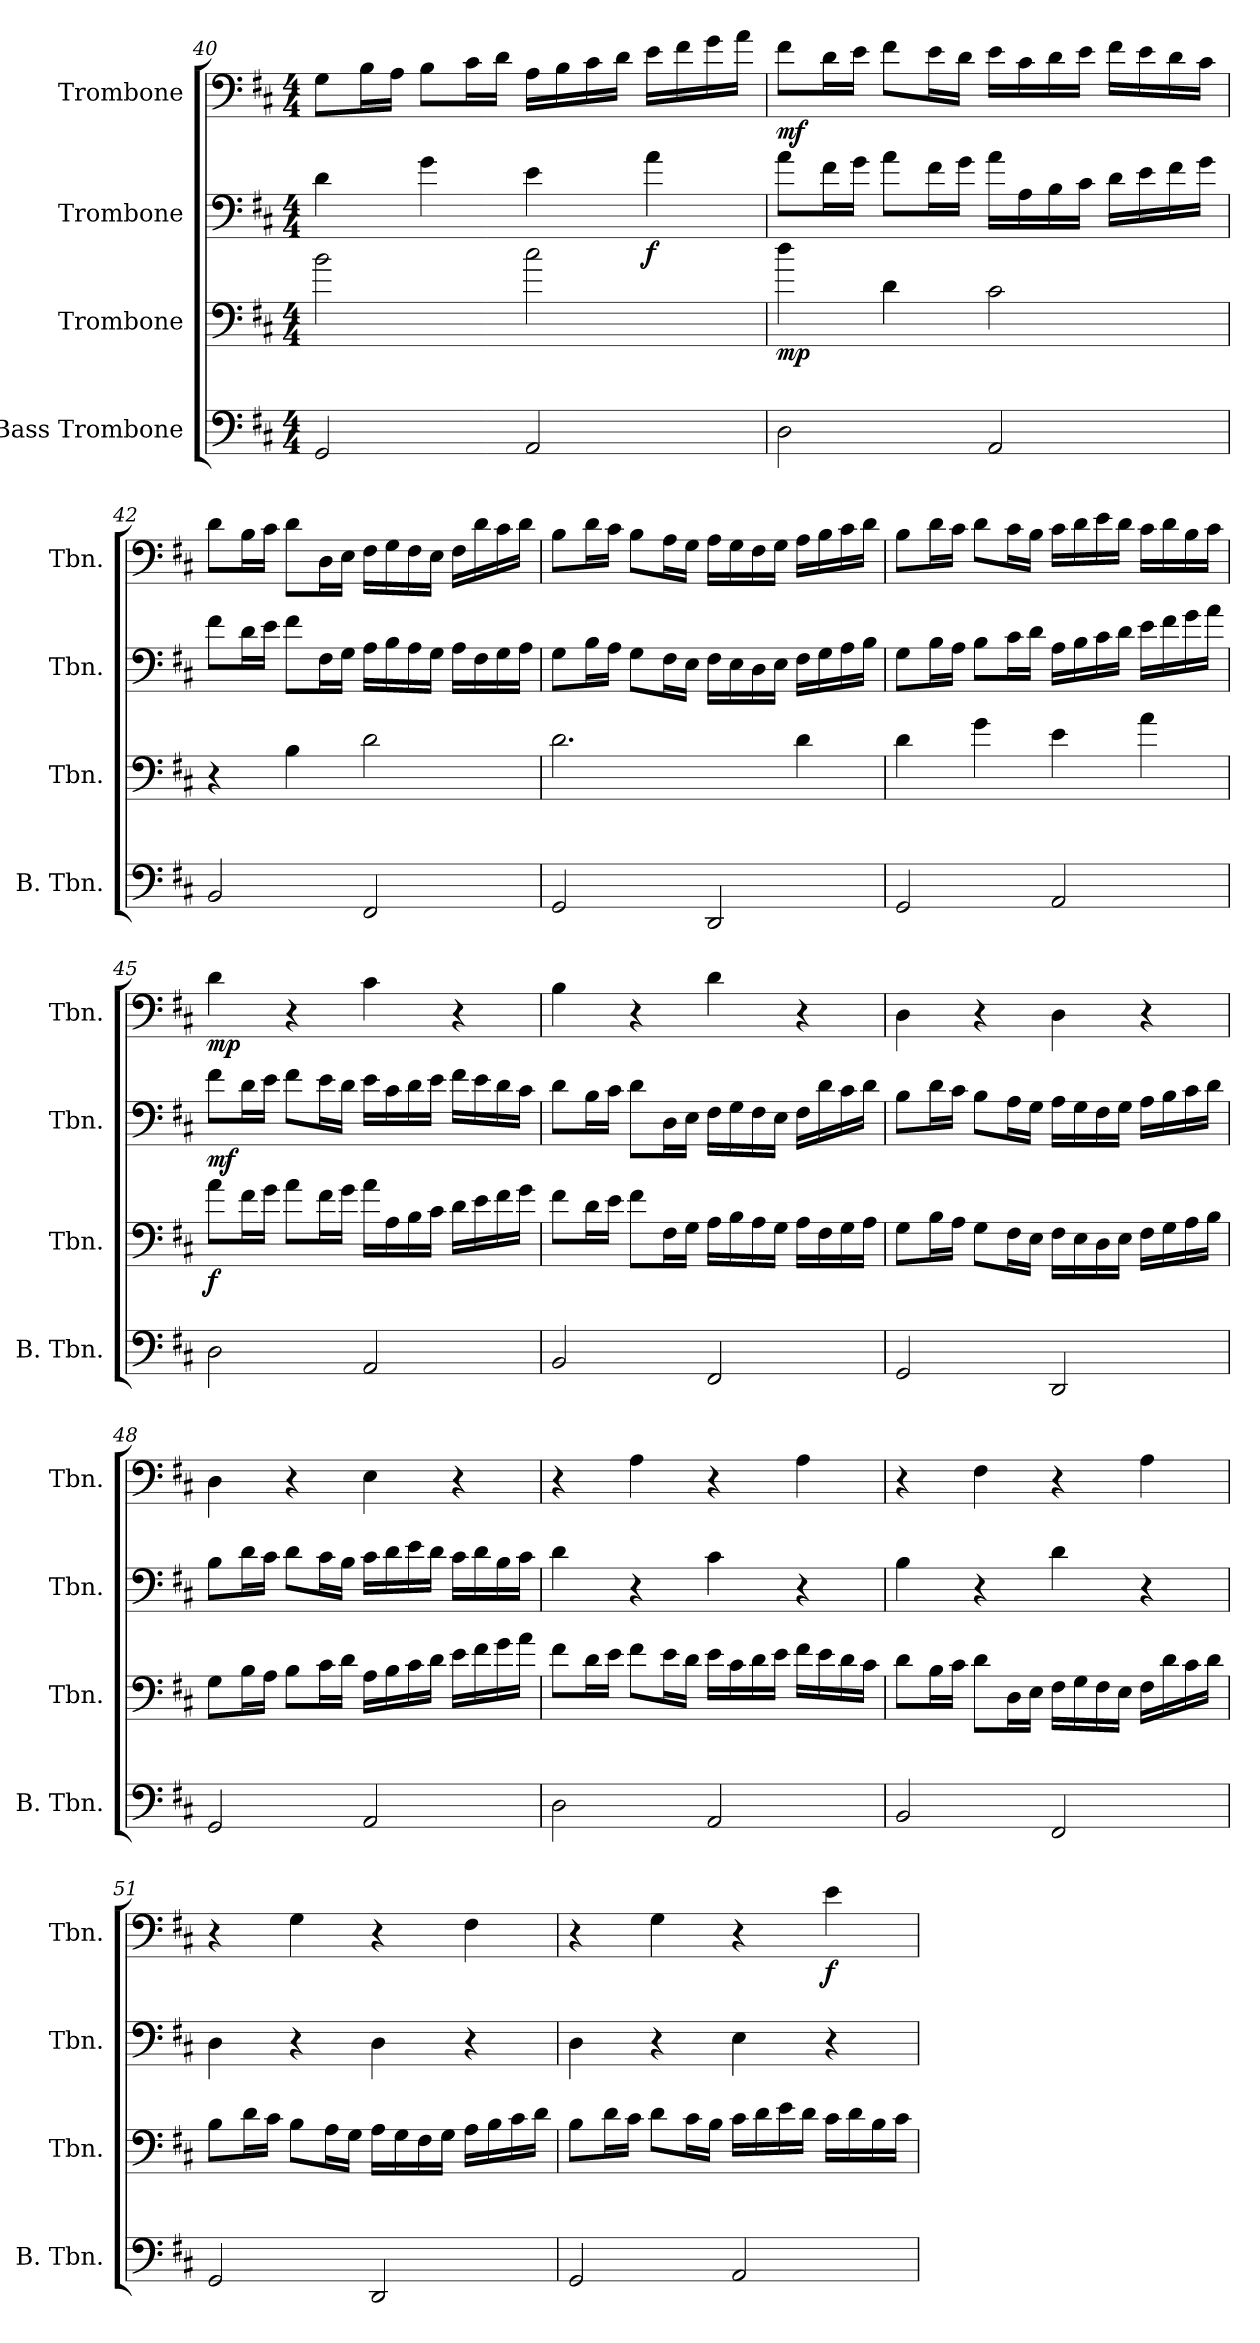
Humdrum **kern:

**kern	**kern	**dynam	**kern	**dynam	**kern	**dynam
*part4	*part3	*part3	*part2	*part2	*part1	*part1
*staff4	*staff3	*staff3	*staff2	*staff2	*staff1	*staff1
*I"Bass Trombone	*I"Trombone	*	*I"Trombone	*	*I"Trombone	*
*I'B. Tbn.	*I'Tbn.	*	*I'Tbn.	*	*I'Tbn.	*
*clefF4	*clefF4	*	*clefF4	*	*clefF4	*
*k[f#c#]	*k[f#c#]	*	*k[f#c#]	*	*k[f#c#]	*
*M4/4	*M4/4	*	*M4/4	*	*M4/4	*
=40	=40	=40	=40	=40	=40	=40
2GG/	2b\	.	4d\	.	8G\L	.
.	.	.	.	.	16B\L	.
.	.	.	.	.	16A\JJ	.
.	.	.	4g\	.	8B\L	.
.	.	.	.	.	16c#\L	.
.	.	.	.	.	16d\JJ	.
2AA/	2cc#\	.	4e\	.	16A\LL	.
.	.	.	.	.	16B\	.
.	.	.	.	.	16c#\	.
.	.	.	.	.	16d\JJ	.
!	!	!	!	!LO:DY:b	!	!
.	.	.	4a\	f	16e\LL	.
.	.	.	.	.	16f#\	.
.	.	.	.	.	16g\	.
.	.	.	.	.	16a\JJ	.
!!LO:LB:g=z
=41	=41	=41	=41	=41	=41	=41
!	!	!LO:DY:b	!	!	!	!LO:DY:b
2D\	4dd\	mp	8a\L	.	8f#\L	mf
.	.	.	16f#\L	.	16d\L	.
.	.	.	16g\JJ	.	16e\JJ	.
.	4d\	.	8a\L	.	8f#\L	.
.	.	.	16f#\L	.	16e\L	.
.	.	.	16g\JJ	.	16d\JJ	.
2AA/	2c#\	.	16a\LL	.	16e\LL	.
.	.	.	16A\	.	16c#\	.
.	.	.	16B\	.	16d\	.
.	.	.	16c#\JJ	.	16e\JJ	.
.	.	.	16d\LL	.	16f#\LL	.
.	.	.	16e\	.	16e\	.
.	.	.	16f#\	.	16d\	.
.	.	.	16g\JJ	.	16c#\JJ	.
=42	=42	=42	=42	=42	=42	=42
2BB/	4r	.	8f#\L	.	8d\L	.
.	.	.	16d\L	.	16B\L	.
.	.	.	16e\JJ	.	16c#\JJ	.
.	4B\	.	8f#\L	.	8d\L	.
.	.	.	16F#\L	.	16D\L	.
.	.	.	16G\JJ	.	16E\JJ	.
2FF#/	2d\	.	16A\LL	.	16F#\LL	.
.	.	.	16B\	.	16G\	.
.	.	.	16A\	.	16F#\	.
.	.	.	16G\JJ	.	16E\JJ	.
.	.	.	16A\LL	.	16F#\LL	.
.	.	.	16F#\	.	16d\	.
.	.	.	16G\	.	16c#\	.
.	.	.	16A\JJ	.	16d\JJ	.
!!LO:PB:g=z
=43	=43	=43	=43	=43	=43	=43
2GG/	2.d\	.	8G\L	.	8B\L	.
.	.	.	16B\L	.	16d\L	.
.	.	.	16A\JJ	.	16c#\JJ	.
.	.	.	8G\L	.	8B\L	.
.	.	.	16F#\L	.	16A\L	.
.	.	.	16E\JJ	.	16G\JJ	.
2DD/	.	.	16F#\LL	.	16A\LL	.
.	.	.	16E\	.	16G\	.
.	.	.	16D\	.	16F#\	.
.	.	.	16E\JJ	.	16G\JJ	.
.	4d\	.	16F#\LL	.	16A\LL	.
.	.	.	16G\	.	16B\	.
.	.	.	16A\	.	16c#\	.
.	.	.	16B\JJ	.	16d\JJ	.
=44	=44	=44	=44	=44	=44	=44
2GG/	4d\	.	8G\L	.	8B\L	.
.	.	.	16B\L	.	16d\L	.
.	.	.	16A\JJ	.	16c#\JJ	.
.	4g\	.	8B\L	.	8d\L	.
.	.	.	16c#\L	.	16c#\L	.
.	.	.	16d\JJ	.	16B\JJ	.
2AA/	4e\	.	16A\LL	.	16c#\LL	.
.	.	.	16B\	.	16d\	.
.	.	.	16c#\	.	16e\	.
.	.	.	16d\JJ	.	16d\JJ	.
.	4a\	.	16e\LL	.	16c#\LL	.
.	.	.	16f#\	.	16d\	.
.	.	.	16g\	.	16B\	.
.	.	.	16a\JJ	.	16c#\JJ	.
!!LO:LB:g=z
=45	=45	=45	=45	=45	=45	=45
!	!	!LO:DY:b	!	!LO:DY:b	!	!LO:DY:b
2D\	8a\L	f	8f#\L	mf	4d\	mp
.	16f#\L	.	16d\L	.	.	.
.	16g\JJ	.	16e\JJ	.	.	.
.	8a\L	.	8f#\L	.	4r	.
.	16f#\L	.	16e\L	.	.	.
.	16g\JJ	.	16d\JJ	.	.	.
2AA/	16a\LL	.	16e\LL	.	4c#\	.
.	16A\	.	16c#\	.	.	.
.	16B\	.	16d\	.	.	.
.	16c#\JJ	.	16e\JJ	.	.	.
.	16d\LL	.	16f#\LL	.	4r	.
.	16e\	.	16e\	.	.	.
.	16f#\	.	16d\	.	.	.
.	16g\JJ	.	16c#\JJ	.	.	.
=46	=46	=46	=46	=46	=46	=46
2BB/	8f#\L	.	8d\L	.	4B\	.
.	16d\L	.	16B\L	.	.	.
.	16e\JJ	.	16c#\JJ	.	.	.
.	8f#\L	.	8d\L	.	4r	.
.	16F#\L	.	16D\L	.	.	.
.	16G\JJ	.	16E\JJ	.	.	.
2FF#/	16A\LL	.	16F#\LL	.	4d\	.
.	16B\	.	16G\	.	.	.
.	16A\	.	16F#\	.	.	.
.	16G\JJ	.	16E\JJ	.	.	.
.	16A\LL	.	16F#\LL	.	4r	.
.	16F#\	.	16d\	.	.	.
.	16G\	.	16c#\	.	.	.
.	16A\JJ	.	16d\JJ	.	.	.
!!LO:LB:g=z
=47	=47	=47	=47	=47	=47	=47
2GG/	8G\L	.	8B\L	.	4D\	.
.	16B\L	.	16d\L	.	.	.
.	16A\JJ	.	16c#\JJ	.	.	.
.	8G\L	.	8B\L	.	4r	.
.	16F#\L	.	16A\L	.	.	.
.	16E\JJ	.	16G\JJ	.	.	.
2DD/	16F#\LL	.	16A\LL	.	4D\	.
.	16E\	.	16G\	.	.	.
.	16D\	.	16F#\	.	.	.
.	16E\JJ	.	16G\JJ	.	.	.
.	16F#\LL	.	16A\LL	.	4r	.
.	16G\	.	16B\	.	.	.
.	16A\	.	16c#\	.	.	.
.	16B\JJ	.	16d\JJ	.	.	.
=48	=48	=48	=48	=48	=48	=48
2GG/	8G\L	.	8B\L	.	4D\	.
.	16B\L	.	16d\L	.	.	.
.	16A\JJ	.	16c#\JJ	.	.	.
.	8B\L	.	8d\L	.	4r	.
.	16c#\L	.	16c#\L	.	.	.
.	16d\JJ	.	16B\JJ	.	.	.
2AA/	16A\LL	.	16c#\LL	.	4E\	.
.	16B\	.	16d\	.	.	.
.	16c#\	.	16e\	.	.	.
.	16d\JJ	.	16d\JJ	.	.	.
.	16e\LL	.	16c#\LL	.	4r	.
.	16f#\	.	16d\	.	.	.
.	16g\	.	16B\	.	.	.
.	16a\JJ	.	16c#\JJ	.	.	.
!!LO:PB:g=z
=49	=49	=49	=49	=49	=49	=49
2D\	8f#\L	.	4d\	.	4r	.
.	16d\L	.	.	.	.	.
.	16e\JJ	.	.	.	.	.
.	8f#\L	.	4r	.	4A\	.
.	16e\L	.	.	.	.	.
.	16d\JJ	.	.	.	.	.
2AA/	16e\LL	.	4c#\	.	4r	.
.	16c#\	.	.	.	.	.
.	16d\	.	.	.	.	.
.	16e\JJ	.	.	.	.	.
.	16f#\LL	.	4r	.	4A\	.
.	16e\	.	.	.	.	.
.	16d\	.	.	.	.	.
.	16c#\JJ	.	.	.	.	.
=50	=50	=50	=50	=50	=50	=50
2BB/	8d\L	.	4B\	.	4r	.
.	16B\L	.	.	.	.	.
.	16c#\JJ	.	.	.	.	.
.	8d\L	.	4r	.	4F#\	.
.	16D\L	.	.	.	.	.
.	16E\JJ	.	.	.	.	.
2FF#/	16F#\LL	.	4d\	.	4r	.
.	16G\	.	.	.	.	.
.	16F#\	.	.	.	.	.
.	16E\JJ	.	.	.	.	.
.	16F#\LL	.	4r	.	4A\	.
.	16d\	.	.	.	.	.
.	16c#\	.	.	.	.	.
.	16d\JJ	.	.	.	.	.
!!LO:LB:g=z
=51	=51	=51	=51	=51	=51	=51
2GG/	8B\L	.	4D\	.	4r	.
.	16d\L	.	.	.	.	.
.	16c#\JJ	.	.	.	.	.
.	8B\L	.	4r	.	4G\	.
.	16A\L	.	.	.	.	.
.	16G\JJ	.	.	.	.	.
2DD/	16A\LL	.	4D\	.	4r	.
.	16G\	.	.	.	.	.
.	16F#\	.	.	.	.	.
.	16G\JJ	.	.	.	.	.
.	16A\LL	.	4r	.	4F#\	.
.	16B\	.	.	.	.	.
.	16c#\	.	.	.	.	.
.	16d\JJ	.	.	.	.	.
=52	=52	=52	=52	=52	=52	=52
2GG/	8B\L	.	4D\	.	4r	.
.	16d\L	.	.	.	.	.
.	16c#\JJ	.	.	.	.	.
.	8d\L	.	4r	.	4G\	.
.	16c#\L	.	.	.	.	.
.	16B\JJ	.	.	.	.	.
2AA/	16c#\LL	.	4E\	.	4r	.
.	16d\	.	.	.	.	.
.	16e\	.	.	.	.	.
.	16d\JJ	.	.	.	.	.
!	!	!	!	!	!	!LO:DY:b
.	16c#\LL	.	4r	.	4e\	f
.	16d\	.	.	.	.	.
.	16B\	.	.	.	.	.
.	16c#\JJ	.	.	.	.	.
=	=	=	=	=	=	=
*-	*-	*-	*-	*-	*-	*-
